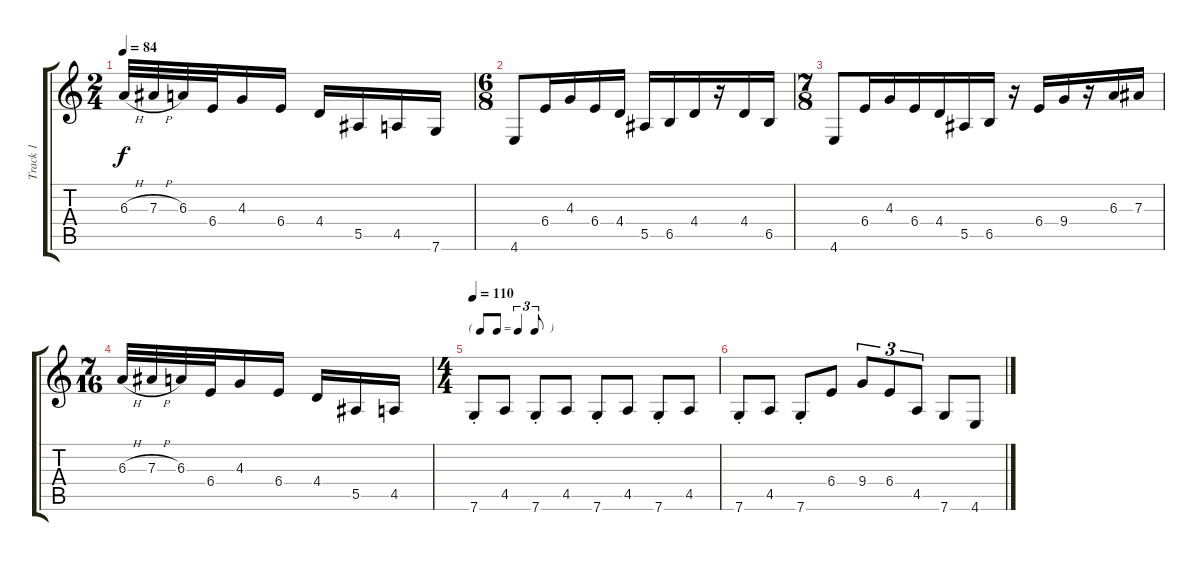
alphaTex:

\track ("Track 1" "Track 1") {instrument distortionguitar}
\staff {score tabs}
\tuning (C4 G3 Eb3 Bb2 F2 C2) {hide}
\ts (2 4)
\tempo 84
\clef g2
\ks c
6.3{h}.32{dy f} 7.3{h}.32 6.3.32 6.4.32 4.3.16 6.4.16 4.4.16 5.5.16 4.5.16 7.6.16 |
\ts (6 8)
4.6.8 6.4.16 4.3.16 6.4.16 4.4.16 5.5.16 6.5.16 4.4.16 r.16 4.4.16 6.5.16 |
\ts (7 8)
4.6.8 6.4.16 4.3.16 6.4.16 4.4.16 5.5.16 6.5.16 r.16 6.4.16 9.4.16 r.16 6.3.16 7.3.16 |
\ts (7 16)
6.3{h}.32 7.3{h}.32 6.3.32 6.4.32 4.3.16 6.4.16 4.4.16 5.5.16 4.5.16 |
\ts (4 4)
\tf triplet8th
\tempo 110
7.6{st}.8 4.5.8 7.6{st}.8 4.5.8 7.6{st}.8 4.5.8 7.6{st}.8 4.5.8 |
7.6{st}.8 4.5.8 7.6{st}.8 6.4.8 9.4.8{tu (3 2)} 6.4.8{tu (3 2)} 4.5.8{tu (3 2)} 7.6.8 4.6.8
